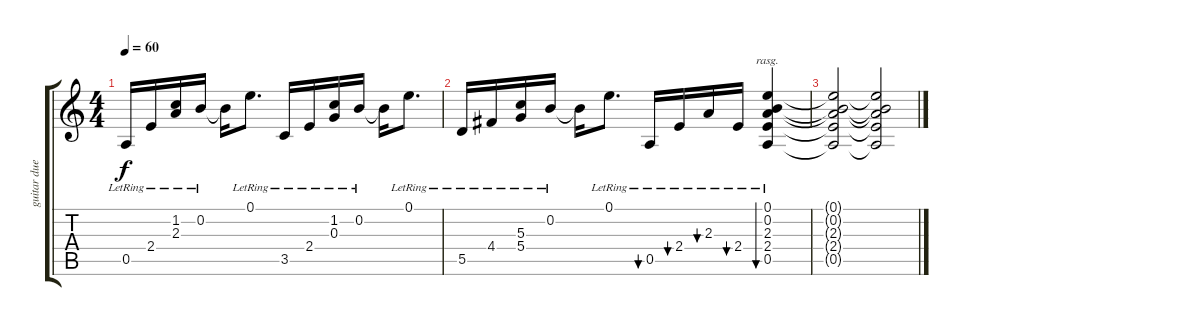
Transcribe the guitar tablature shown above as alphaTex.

\track ("guitar due" "guitar due") {instrument acousticguitarsteel}
\staff {score tabs}
\tuning (E4 B3 G3 D3 A2 E2) {hide}
\ts (4 4)
\tempo 60
\clef g2
\ks c
0.5{lr}.16{dy f instrument electricguitarclean} 2.4{lr}.16 (1.2{lr} 2.3{lr}).16 0.2{lr}.16 0.2{t}.16 0.1{lr}.8{d} 3.5{lr}.16 2.4{lr}.16 (1.2{lr} 0.3{lr}).16 0.2{lr}.16 0.2{t}.16 0.1{lr}.8{d} |
5.5{lr}.16 4.4{lr}.16 (5.3{lr} 5.4{lr}).16 0.2{lr}.16 0.2{t}.16 0.1{lr}.8{d} 0.5{lr}.16{bu 480} 2.4{lr}.16{bu 480} 2.3{lr}.16{bu 480} 2.4{lr}.16{bu 480} (0.1{lr} 0.2{lr} 2.3{lr} 2.4{lr} 0.5{lr}).4{bu 480 rasg ii} |
(0.1{t} 0.2{t} 2.3{t} 2.4{t} 0.5{t}).2 (0.1{t} 0.2{t} 2.3{t} 2.4{t} 0.5{t}).2
